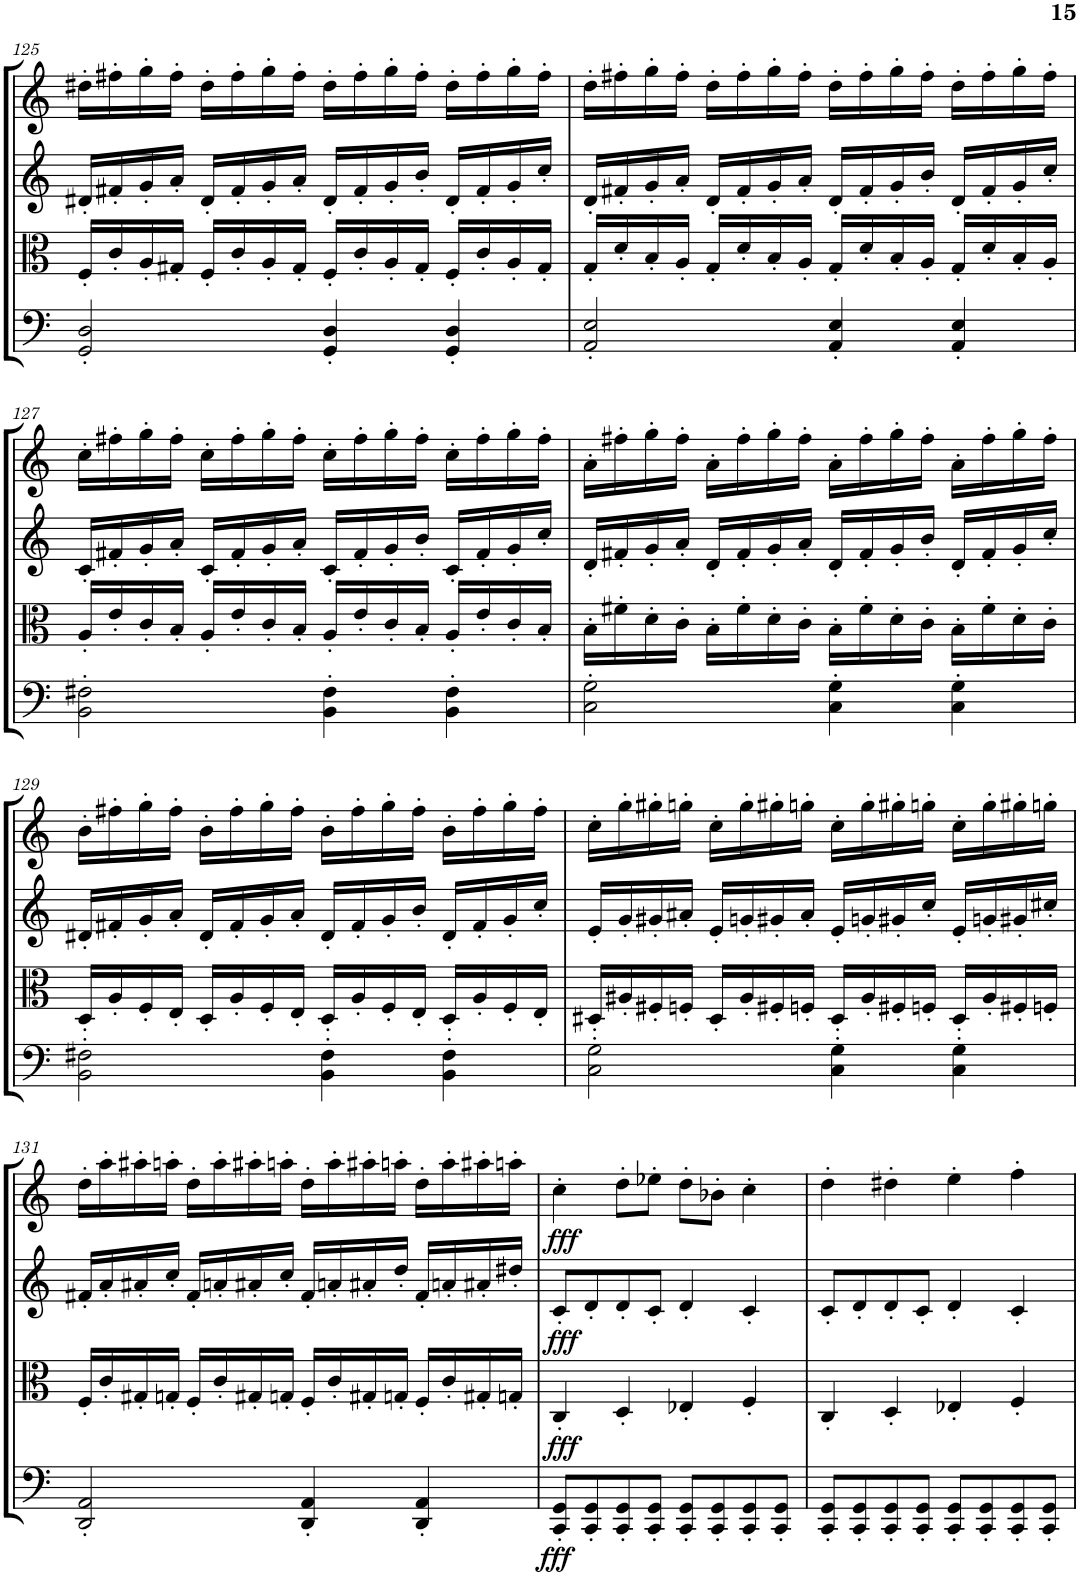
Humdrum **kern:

**kern	**dynam	**kern	**dynam	**kern	**dynam	**kern	**dynam
*part4	*part4	*part3	*part3	*part2	*part2	*part1	*part1
*staff4	*staff4	*staff3	*staff3	*staff2	*staff2	*staff1	*staff1
*I"Violoncello	*	*I"Viola	*	*I"Violin II	*	*I"Violin I	*
*I'Vc	*	*I'Vla	*	*I'Vln	*	*I'Vln	*
!!LO:PB:g=z
*clefF4	*	*clefC3	*	*clefG2	*	*clefG2	*
*k[]	*	*k[]	*	*k[]	*	*k[]	*
*M4/4	*	*M4/4	*	*M4/4	*	*M4/4	*
=125	=125	=125	=125	=125	=125	=125	=125
2GG/' 2D/'	.	16F'/LL	.	16d#X'/LL	.	16dd#X'\LL	.
.	.	16c'/	.	16f#X'/	.	16ff#X'\	.
.	.	16A'/	.	16g'/	.	16gg'\	.
.	.	16G#X'/JJ	.	16a'/JJ	.	16ff#'\JJ	.
.	.	16F'/LL	.	16d#'/LL	.	16dd#'\LL	.
.	.	16c'/	.	16f#'/	.	16ff#'\	.
.	.	16A'/	.	16g'/	.	16gg'\	.
.	.	16G#'/JJ	.	16a'/JJ	.	16ff#'\JJ	.
4GG/' 4D/'	.	16F'/LL	.	16d#'/LL	.	16dd#'\LL	.
.	.	16c'/	.	16f#'/	.	16ff#'\	.
.	.	16A'/	.	16g'/	.	16gg'\	.
.	.	16G#'/JJ	.	16b'/JJ	.	16ff#'\JJ	.
4GG/' 4D/'	.	16F'/LL	.	16d#'/LL	.	16dd#'\LL	.
.	.	16c'/	.	16f#'/	.	16ff#'\	.
.	.	16A'/	.	16g'/	.	16gg'\	.
.	.	16G#'/JJ	.	16cc'/JJ	.	16ff#'\JJ	.
=126	=126	=126	=126	=126	=126	=126	=126
2AA/' 2E/'	.	16G'/LL	.	16d'/LL	.	16dd'\LL	.
.	.	16d'/	.	16f#X'/	.	16ff#X'\	.
.	.	16B'/	.	16g'/	.	16gg'\	.
.	.	16A'/JJ	.	16a'/JJ	.	16ff#'\JJ	.
.	.	16G'/LL	.	16d'/LL	.	16dd'\LL	.
.	.	16d'/	.	16f#'/	.	16ff#'\	.
.	.	16B'/	.	16g'/	.	16gg'\	.
.	.	16A'/JJ	.	16a'/JJ	.	16ff#'\JJ	.
4AA/' 4E/'	.	16G'/LL	.	16d'/LL	.	16dd'\LL	.
.	.	16d'/	.	16f#'/	.	16ff#'\	.
.	.	16B'/	.	16g'/	.	16gg'\	.
.	.	16A'/JJ	.	16b'/JJ	.	16ff#'\JJ	.
4AA/' 4E/'	.	16G'/LL	.	16d'/LL	.	16dd'\LL	.
.	.	16d'/	.	16f#'/	.	16ff#'\	.
.	.	16B'/	.	16g'/	.	16gg'\	.
.	.	16A'/JJ	.	16cc'/JJ	.	16ff#'\JJ	.
!!LO:LB:g=z
=127	=127	=127	=127	=127	=127	=127	=127
2BB\' 2F#X\'	.	16A'/LL	.	16c'/LL	.	16cc'\LL	.
.	.	16e'/	.	16f#X'/	.	16ff#X'\	.
.	.	16c'/	.	16g'/	.	16gg'\	.
.	.	16B'/JJ	.	16a'/JJ	.	16ff#'\JJ	.
.	.	16A'/LL	.	16c'/LL	.	16cc'\LL	.
.	.	16e'/	.	16f#'/	.	16ff#'\	.
.	.	16c'/	.	16g'/	.	16gg'\	.
.	.	16B'/JJ	.	16a'/JJ	.	16ff#'\JJ	.
4BB\' 4F#\'	.	16A'/LL	.	16c'/LL	.	16cc'\LL	.
.	.	16e'/	.	16f#'/	.	16ff#'\	.
.	.	16c'/	.	16g'/	.	16gg'\	.
.	.	16B'/JJ	.	16b'/JJ	.	16ff#'\JJ	.
4BB\' 4F#\'	.	16A'/LL	.	16c'/LL	.	16cc'\LL	.
.	.	16e'/	.	16f#'/	.	16ff#'\	.
.	.	16c'/	.	16g'/	.	16gg'\	.
.	.	16B'/JJ	.	16cc'/JJ	.	16ff#'\JJ	.
=128	=128	=128	=128	=128	=128	=128	=128
2C\' 2G\'	.	16B'\LL	.	16d'/LL	.	16a'\LL	.
.	.	16f#X'\	.	16f#X'/	.	16ff#X'\	.
.	.	16d'\	.	16g'/	.	16gg'\	.
.	.	16c'\JJ	.	16a'/JJ	.	16ff#'\JJ	.
.	.	16B'\LL	.	16d'/LL	.	16a'\LL	.
.	.	16f#'\	.	16f#'/	.	16ff#'\	.
.	.	16d'\	.	16g'/	.	16gg'\	.
.	.	16c'\JJ	.	16a'/JJ	.	16ff#'\JJ	.
4C\' 4G\'	.	16B'\LL	.	16d'/LL	.	16a'\LL	.
.	.	16f#'\	.	16f#'/	.	16ff#'\	.
.	.	16d'\	.	16g'/	.	16gg'\	.
.	.	16c'\JJ	.	16b'/JJ	.	16ff#'\JJ	.
4C\' 4G\'	.	16B'\LL	.	16d'/LL	.	16a'\LL	.
.	.	16f#'\	.	16f#'/	.	16ff#'\	.
.	.	16d'\	.	16g'/	.	16gg'\	.
.	.	16c'\JJ	.	16cc'/JJ	.	16ff#'\JJ	.
!!LO:LB:g=z
=129	=129	=129	=129	=129	=129	=129	=129
2BB\' 2F#X\'	.	16D'/LL	.	16d#X'/LL	.	16b'\LL	.
.	.	16A'/	.	16f#X'/	.	16ff#X'\	.
.	.	16F'/	.	16g'/	.	16gg'\	.
.	.	16E'/JJ	.	16a'/JJ	.	16ff#'\JJ	.
.	.	16D'/LL	.	16d#'/LL	.	16b'\LL	.
.	.	16A'/	.	16f#'/	.	16ff#'\	.
.	.	16F'/	.	16g'/	.	16gg'\	.
.	.	16E'/JJ	.	16a'/JJ	.	16ff#'\JJ	.
4BB\' 4F#\'	.	16D'/LL	.	16d#'/LL	.	16b'\LL	.
.	.	16A'/	.	16f#'/	.	16ff#'\	.
.	.	16F'/	.	16g'/	.	16gg'\	.
.	.	16E'/JJ	.	16b'/JJ	.	16ff#'\JJ	.
4BB\' 4F#\'	.	16D'/LL	.	16d#'/LL	.	16b'\LL	.
.	.	16A'/	.	16f#'/	.	16ff#'\	.
.	.	16F'/	.	16g'/	.	16gg'\	.
.	.	16E'/JJ	.	16cc'/JJ	.	16ff#'\JJ	.
=130	=130	=130	=130	=130	=130	=130	=130
2C\' 2G\'	.	16D#X'/LL	.	16e'/LL	.	16cc'\LL	.
.	.	16A#X'/	.	16g'/	.	16gg'\	.
.	.	16F#X'/	.	16g#X'/	.	16gg#X'\	.
.	.	16Fn'/JJ	.	16a#X'/JJ	.	16ggn'\JJ	.
.	.	16D#'/LL	.	16e'/LL	.	16cc'\LL	.
.	.	16A#'/	.	16gn'/	.	16gg'\	.
.	.	16F#X'/	.	16g#X'/	.	16gg#X'\	.
.	.	16Fn'/JJ	.	16a#'/JJ	.	16ggn'\JJ	.
4C\' 4G\'	.	16D#'/LL	.	16e'/LL	.	16cc'\LL	.
.	.	16A#'/	.	16gn'/	.	16gg'\	.
.	.	16F#X'/	.	16g#X'/	.	16gg#X'\	.
.	.	16Fn'/JJ	.	16cc'/JJ	.	16ggn'\JJ	.
4C\' 4G\'	.	16D#'/LL	.	16e'/LL	.	16cc'\LL	.
.	.	16A#'/	.	16gn'/	.	16gg'\	.
.	.	16F#X'/	.	16g#X'/	.	16gg#X'\	.
.	.	16Fn'/JJ	.	16cc#X'/JJ	.	16ggn'\JJ	.
!!LO:LB:g=z
=131	=131	=131	=131	=131	=131	=131	=131
2DD/' 2AA/'	.	16F'/LL	.	16f#X'/LL	.	16dd'\LL	.
.	.	16c'/	.	16a'/	.	16aa'\	.
.	.	16G#X'/	.	16a#X'/	.	16aa#X'\	.
.	.	16Gn'/JJ	.	16cc'/JJ	.	16aan'\JJ	.
.	.	16F'/LL	.	16f#'/LL	.	16dd'\LL	.
.	.	16c'/	.	16an'/	.	16aa'\	.
.	.	16G#X'/	.	16a#X'/	.	16aa#X'\	.
.	.	16Gn'/JJ	.	16cc'/JJ	.	16aan'\JJ	.
4DD/' 4AA/'	.	16F'/LL	.	16f#'/LL	.	16dd'\LL	.
.	.	16c'/	.	16an'/	.	16aa'\	.
.	.	16G#X'/	.	16a#X'/	.	16aa#X'\	.
.	.	16Gn'/JJ	.	16dd'/JJ	.	16aan'\JJ	.
4DD/' 4AA/'	.	16F'/LL	.	16f#'/LL	.	16dd'\LL	.
.	.	16c'/	.	16an'/	.	16aa'\	.
.	.	16G#X'/	.	16a#X'/	.	16aa#X'\	.
.	.	16Gn'/JJ	.	16dd#X'/JJ	.	16aan'\JJ	.
=132	=132	=132	=132	=132	=132	=132	=132
!	!LO:DY:b	!	!LO:DY:b	!	!LO:DY:b	!	!LO:DY:b
8CC/' 8GG/'L	fff	4C'/	fff	8c'/L	fff	4cc'\	fff
8CC/' 8GG/'	.	.	.	8d'/	.	.	.
8CC/' 8GG/'	.	4D'/	.	8d'/	.	8dd'\L	.
8CC/' 8GG/'J	.	.	.	8c'/J	.	8ee-X'\J	.
8CC/' 8GG/'L	.	4E-X'/	.	4d'/	.	8dd'\L	.
8CC/' 8GG/'	.	.	.	.	.	8b-X'\J	.
8CC/' 8GG/'	.	4F'/	.	4c'/	.	4cc'\	.
8CC/' 8GG/'J	.	.	.	.	.	.	.
=133	=133	=133	=133	=133	=133	=133	=133
8CC/' 8GG/'L	.	4C'/	.	8c'/L	.	4dd'\	.
8CC/' 8GG/'	.	.	.	8d'/	.	.	.
8CC/' 8GG/'	.	4D'/	.	8d'/	.	4dd#X'\	.
8CC/' 8GG/'J	.	.	.	8c'/J	.	.	.
8CC/' 8GG/'L	.	4E-X'/	.	4d'/	.	4ee'\	.
8CC/' 8GG/'	.	.	.	.	.	.	.
8CC/' 8GG/'	.	4F'/	.	4c'/	.	4ff'\	.
8CC/' 8GG/'J	.	.	.	.	.	.	.
=	=	=	=	=	=	=	=
*-	*-	*-	*-	*-	*-	*-	*-
